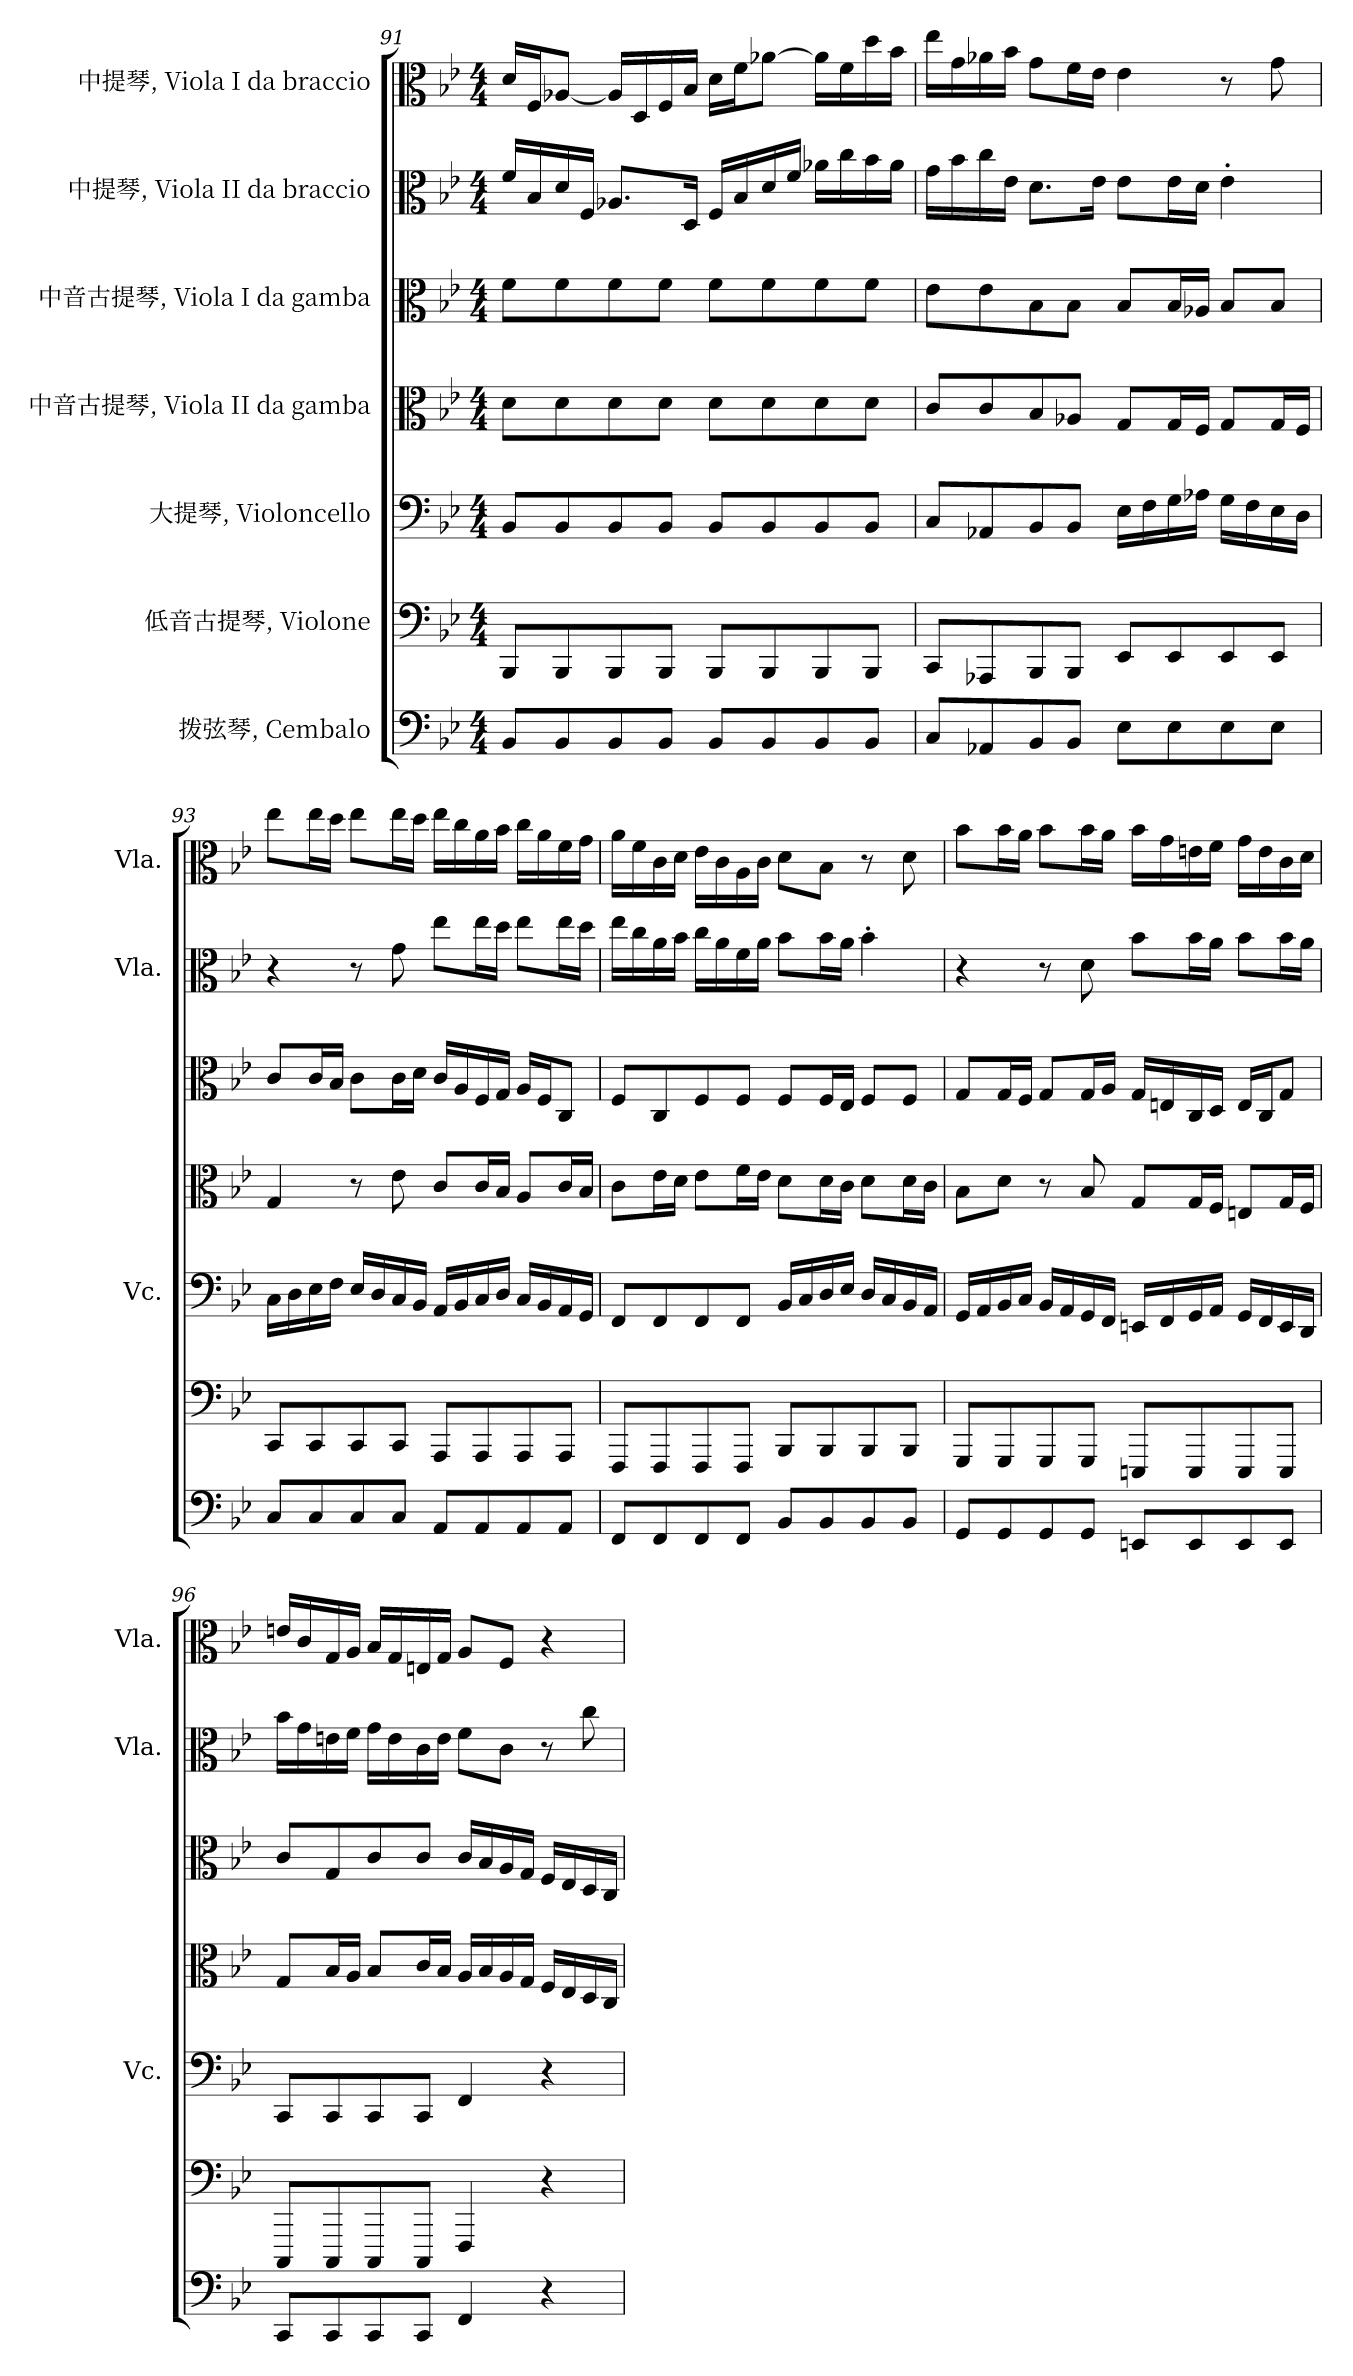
**kern	**kern	**kern	**kern	**kern	**kern	**kern
*part7	*part6	*part5	*part4	*part3	*part2	*part1
*staff7	*staff6	*staff5	*staff4	*staff3	*staff2	*staff1
*I"拨弦琴, Cembalo	*I"低音古提琴, Violone	*I"大提琴, Violoncello	*I"中音古提琴, Viola II da gamba	*I"中音古提琴, Viola I da gamba	*I"中提琴, Viola II da braccio	*I"中提琴, Viola I da braccio
*	*	*I'Vc.	*	*	*I'Vla.	*I'Vla.
!!LO:PB:g=z
*clefF4	*clefF4	*clefF4	*clefC3	*clefC3	*clefC3	*clefC3
*k[b-e-]	*k[b-e-]	*k[b-e-]	*k[b-e-]	*k[b-e-]	*k[b-e-]	*k[b-e-]
*M4/4	*M4/4	*M4/4	*M4/4	*M4/4	*M4/4	*M4/4
=91	=91	=91	=91	=91	=91	=91
8BB-/L	8BBB-/L	8BB-/L	8d\L	8f\L	16f/LL	16d/LL
.	.	.	.	.	16B-/	16F/J
8BB-/	8BBB-/	8BB-/	8d\	8f\	16d/	[8A-X/J
.	.	.	.	.	16F/JJ	.
8BB-/	8BBB-/	8BB-/	8d\	8f\	8.A-X/L	16A-/LL]
.	.	.	.	.	.	16D/
8BB-/J	8BBB-/J	8BB-/J	8d\J	8f\J	.	16F/
.	.	.	.	.	16D/Jk	16B-/JJ
8BB-/L	8BBB-/L	8BB-/L	8d\L	8f\L	16F/LL	16d\LL
.	.	.	.	.	16B-/	16f\J
8BB-/	8BBB-/	8BB-/	8d\	8f\	16d/	[8a-X\J
.	.	.	.	.	16f/JJ	.
8BB-/	8BBB-/	8BB-/	8d\	8f\	16a-X\LL	16a-\LL]
.	.	.	.	.	16cc\	16f\
8BB-/J	8BBB-/J	8BB-/J	8d\J	8f\J	16b-\	16dd\
.	.	.	.	.	16a-\JJ	16b-\JJ
=92	=92	=92	=92	=92	=92	=92
8C/L	8CC/L	8C/L	8c/L	8e-\L	16g\LL	16ee-\LL
.	.	.	.	.	16b-\	16g\
8AA-X/	8AAA-X/	8AA-X/	8c/	8e-\	16cc\	16a-X\
.	.	.	.	.	16e-\JJ	16b-\JJ
8BB-/	8BBB-/	8BB-/	8B-/	8B-\	8.d\L	8g\L
8BB-/J	8BBB-/J	8BB-/J	8A-X/J	8B-\J	.	16f\L
.	.	.	.	.	16e-\Jk	16e-\JJ
8E-\L	8EE-/L	16E-\LL	8G/L	8B-/L	8e-\L	4e-\
.	.	16F\	.	.	.	.
8E-\	8EE-/	16G\	16G/L	16B-/L	16e-\L	.
.	.	16A-X\JJ	16F/JJ	16A-X/JJ	16d\JJ	.
8E-\	8EE-/	16G\LL	8G/L	8B-/L	4e-'\	8r
.	.	16F\	.	.	.	.
8E-\J	8EE-/J	16E-\	16G/L	8B-/J	.	8g\
.	.	16D\JJ	16F/JJ	.	.	.
!!LO:PB:g=z
=93	=93	=93	=93	=93	=93	=93
8C/L	8CC/L	16C\LL	4G/	8c/L	4r	8ee-\L
.	.	16D\	.	.	.	.
8C/	8CC/	16E-\	.	16c/L	.	16ee-\L
.	.	16F\JJ	.	16B-/JJ	.	16dd\JJ
8C/	8CC/	16E-/LL	8r	8c\L	8r	8ee-\L
.	.	16D/	.	.	.	.
8C/J	8CC/J	16C/	8e-\	16c\L	8g\	16ee-\L
.	.	16BB-/JJ	.	16d\JJ	.	16dd\JJ
8AA/L	8AAA/L	16AA/LL	8c/L	16c/LL	8ee-\L	16ee-\LL
.	.	16BB-/	.	16A/	.	16cc\
8AA/	8AAA/	16C/	16c/L	16F/	16ee-\L	16a\
.	.	16D/JJ	16B-/JJ	16G/JJ	16dd\JJ	16b-\JJ
8AA/	8AAA/	16C/LL	8A/L	16A/LL	8ee-\L	16cc\LL
.	.	16BB-/	.	16F/J	.	16a\
8AA/J	8AAA/J	16AA/	16c/L	8C/J	16ee-\L	16f\
.	.	16GG/JJ	16B-/JJ	.	16dd\JJ	16g\JJ
=94	=94	=94	=94	=94	=94	=94
8FF/L	8FFF/L	8FF/L	8c\L	8F/L	16ee-\LL	16a\LL
.	.	.	.	.	16cc\	16f\
8FF/	8FFF/	8FF/	16e-\L	8C/	16a\	16c\
.	.	.	16d\JJ	.	16b-\JJ	16d\JJ
8FF/	8FFF/	8FF/	8e-\L	8F/	16cc\LL	16e-\LL
.	.	.	.	.	16a\	16c\
8FF/J	8FFF/J	8FF/J	16f\L	8F/J	16f\	16A\
.	.	.	16e-\JJ	.	16a\JJ	16c\JJ
8BB-/L	8BBB-/L	16BB-/LL	8d\L	8F/L	8b-\L	8d\L
.	.	16C/	.	.	.	.
8BB-/	8BBB-/	16D/	16d\L	16F/L	16b-\L	8B-\J
.	.	16E-/JJ	16c\JJ	16E-/JJ	16a\JJ	.
8BB-/	8BBB-/	16D/LL	8d\L	8F/L	4b-'\	8r
.	.	16C/	.	.	.	.
8BB-/J	8BBB-/J	16BB-/	16d\L	8F/J	.	8d\
.	.	16AA/JJ	16c\JJ	.	.	.
!!LO:PB:g=z
=95	=95	=95	=95	=95	=95	=95
8GG/L	8GGG/L	16GG/LL	8B-\L	8G/L	4r	8b-\L
.	.	16AA/	.	.	.	.
8GG/	8GGG/	16BB-/	8d\J	16G/L	.	16b-\L
.	.	16C/JJ	.	16F/JJ	.	16a\JJ
8GG/	8GGG/	16BB-/LL	8r	8G/L	8r	8b-\L
.	.	16AA/	.	.	.	.
8GG/J	8GGG/J	16GG/	8B-/	16G/L	8d\	16b-\L
.	.	16FF/JJ	.	16A/JJ	.	16a\JJ
8EEn/L	8EEEn/L	16EEn/LL	8G/L	16G/LL	8b-\L	16b-\LL
.	.	16FF/	.	16En/	.	16g\
8EE/	8EEE/	16GG/	16G/L	16C/	16b-\L	16en\
.	.	16AA/JJ	16F/JJ	16D/JJ	16a\JJ	16f\JJ
8EE/	8EEE/	16GG/LL	8En/L	16E/LL	8b-\L	16g\LL
.	.	16FF/	.	16C/J	.	16e\
8EE/J	8EEE/J	16EE/	16G/L	8G/J	16b-\L	16c\
.	.	16DD/JJ	16F/JJ	.	16a\JJ	16d\JJ
=96	=96	=96	=96	=96	=96	=96
8CC/L	8CCC/L	8CC/L	8G/L	8c/L	16b-\LL	16en/LL
.	.	.	.	.	16g\	16c/
8CC/	8CCC/	8CC/	16B-/L	8G/	16en\	16G/
.	.	.	16A/JJ	.	16f\JJ	16A/JJ
8CC/	8CCC/	8CC/	8B-/L	8c/	16g\LL	16B-/LL
.	.	.	.	.	16e\	16G/
8CC/J	8CCC/J	8CC/J	16c/L	8c/J	16c\	16En/
.	.	.	16B-/JJ	.	16e\JJ	16G/JJ
4FF/	4FFF/	4FF/	16A/LL	16c/LL	8f\L	8A/L
.	.	.	16B-/	16B-/	.	.
.	.	.	16A/	16A/	8c\J	8F/J
.	.	.	16G/JJ	16G/JJ	.	.
4r	4r	4r	16F/LL	16F/LL	8r	4r
.	.	.	16E-/	16E-/	.	.
.	.	.	16D/	16D/	8cc\	.
.	.	.	16C/JJ	16C/JJ	.	.
=	=	=	=	=	=	=
*-	*-	*-	*-	*-	*-	*-
